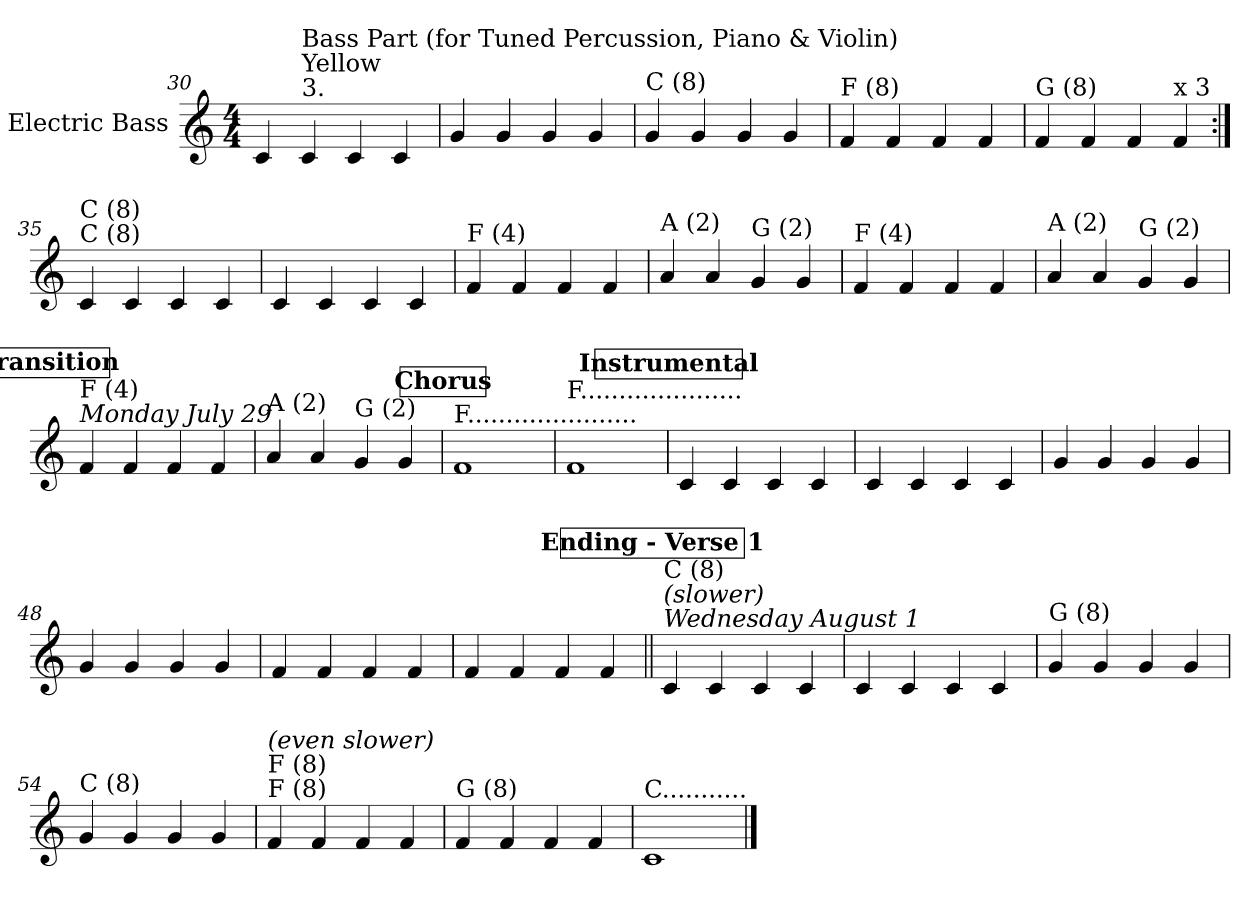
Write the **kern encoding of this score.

**kern
*part1
*staff1
*I"Electric Bass
*I'El. B.
*clefG2
*ITrd7c12
*k[]
*M4/4
=30
4Ci/
!LO:TX:a:t=3.
!LO:TX:a:t=Yellow
!LO:TX:a:t=Bass Part  (for Tuned Percussion, Piano & Violin)
4Ci/
4Ci/
4Ci/
=31
4Gj/
4Gj/
4Gj/
4Gj/
=32
!LO:TX:a:t=C (8)
4Gj/
4Gj/
4Gj/
4Gj/
=33
!LO:TX:a:t=F (8)
4FZ/
4FZ/
4FZ/
4FZ/
=34
!LO:TX:a:t=G (8)
4FZ/
4FZ/
4FZ/
!LO:TX:a:t=x 3
4FZ/
!!LO:LB:g=z
=35:|!
!LO:TX:a:t=C (8)
!LO:TX:a:t=C (8)
4Ci/
4Ci/
4Ci/
4Ci/
=36
4Ci/
4Ci/
4Ci/
4Ci/
!!LO:LB:g=z
=37
!LO:TX:a:t=F (4)
4FZ/
4FZ/
4FZ/
4FZ/
=38
!LO:TX:a:t=A (2)
4AV/
4AV/
!LO:TX:a:t=G (2)
4Gj/
4Gj/
=39
!LO:TX:a:t=F (4)
4FZ/
4FZ/
4FZ/
4FZ/
=40
!LO:TX:a:t=A (2)
4AV/
4AV/
!LO:TX:a:t=G (2)
4Gj/
4Gj/
!!LO:LB:g=z
!!LO:REH:place=s1:a:B:fs=6:t=Transition
=41
!LO:TX:a:i:t=Monday July 29
!LO:TX:a:t=F (4)
4FZ/
4FZ/
4FZ/
4FZ/
=42
!LO:TX:a:t=A (2)
4AV/
4AV/
!LO:TX:a:t=G (2)
4Gj/
4Gj/
!!LO:REH:place=s1:a:B:fs=6:t=Chorus
=43
!LO:TX:a:t=F......................
1FZ
=44
!LO:TX:a:t=F.....................
1FZ
!!LO:LB:g=z
!!LO:REH:place=s1:a:B:fs=6:t=Instrumental
=45
4Ci/
4Ci/
4Ci/
4Ci/
=46
4Ci/
4Ci/
4Ci/
4Ci/
=47
4Gj/
4Gj/
4Gj/
4Gj/
=48
4Gj/
4Gj/
4Gj/
4Gj/
=49
4FZ/
4FZ/
4FZ/
4FZ/
=50
4FZ/
4FZ/
4FZ/
4FZ/
!!LO:LB:g=z
!!LO:REH:place=s1:a:B:fs=6:t=Ending - Verse 1
=51||
!LO:TX:a:i:t=Wednesday August 1
!LO:TX:a:i:t=(slower)
!LO:TX:a:t=C (8)
4Ci/
4Ci/
4Ci/
4Ci/
=52
4Ci/
4Ci/
4Ci/
4Ci/
=53
!LO:TX:a:t=G (8)
4Gj/
4Gj/
4Gj/
4Gj/
=54
!LO:TX:a:t=C (8)
4Gj/
4Gj/
4Gj/
4Gj/
=55
!LO:TX:a:t=F (8)
!LO:TX:a:t=F (8)
!LO:TX:a:i:t=(even slower)
4FZ/
4FZ/
4FZ/
4FZ/
=56
!LO:TX:a:t=G (8)
4FZ/
4FZ/
4FZ/
4FZ/
=57
!LO:TX:a:t=C...........
1Ci
==
*-
